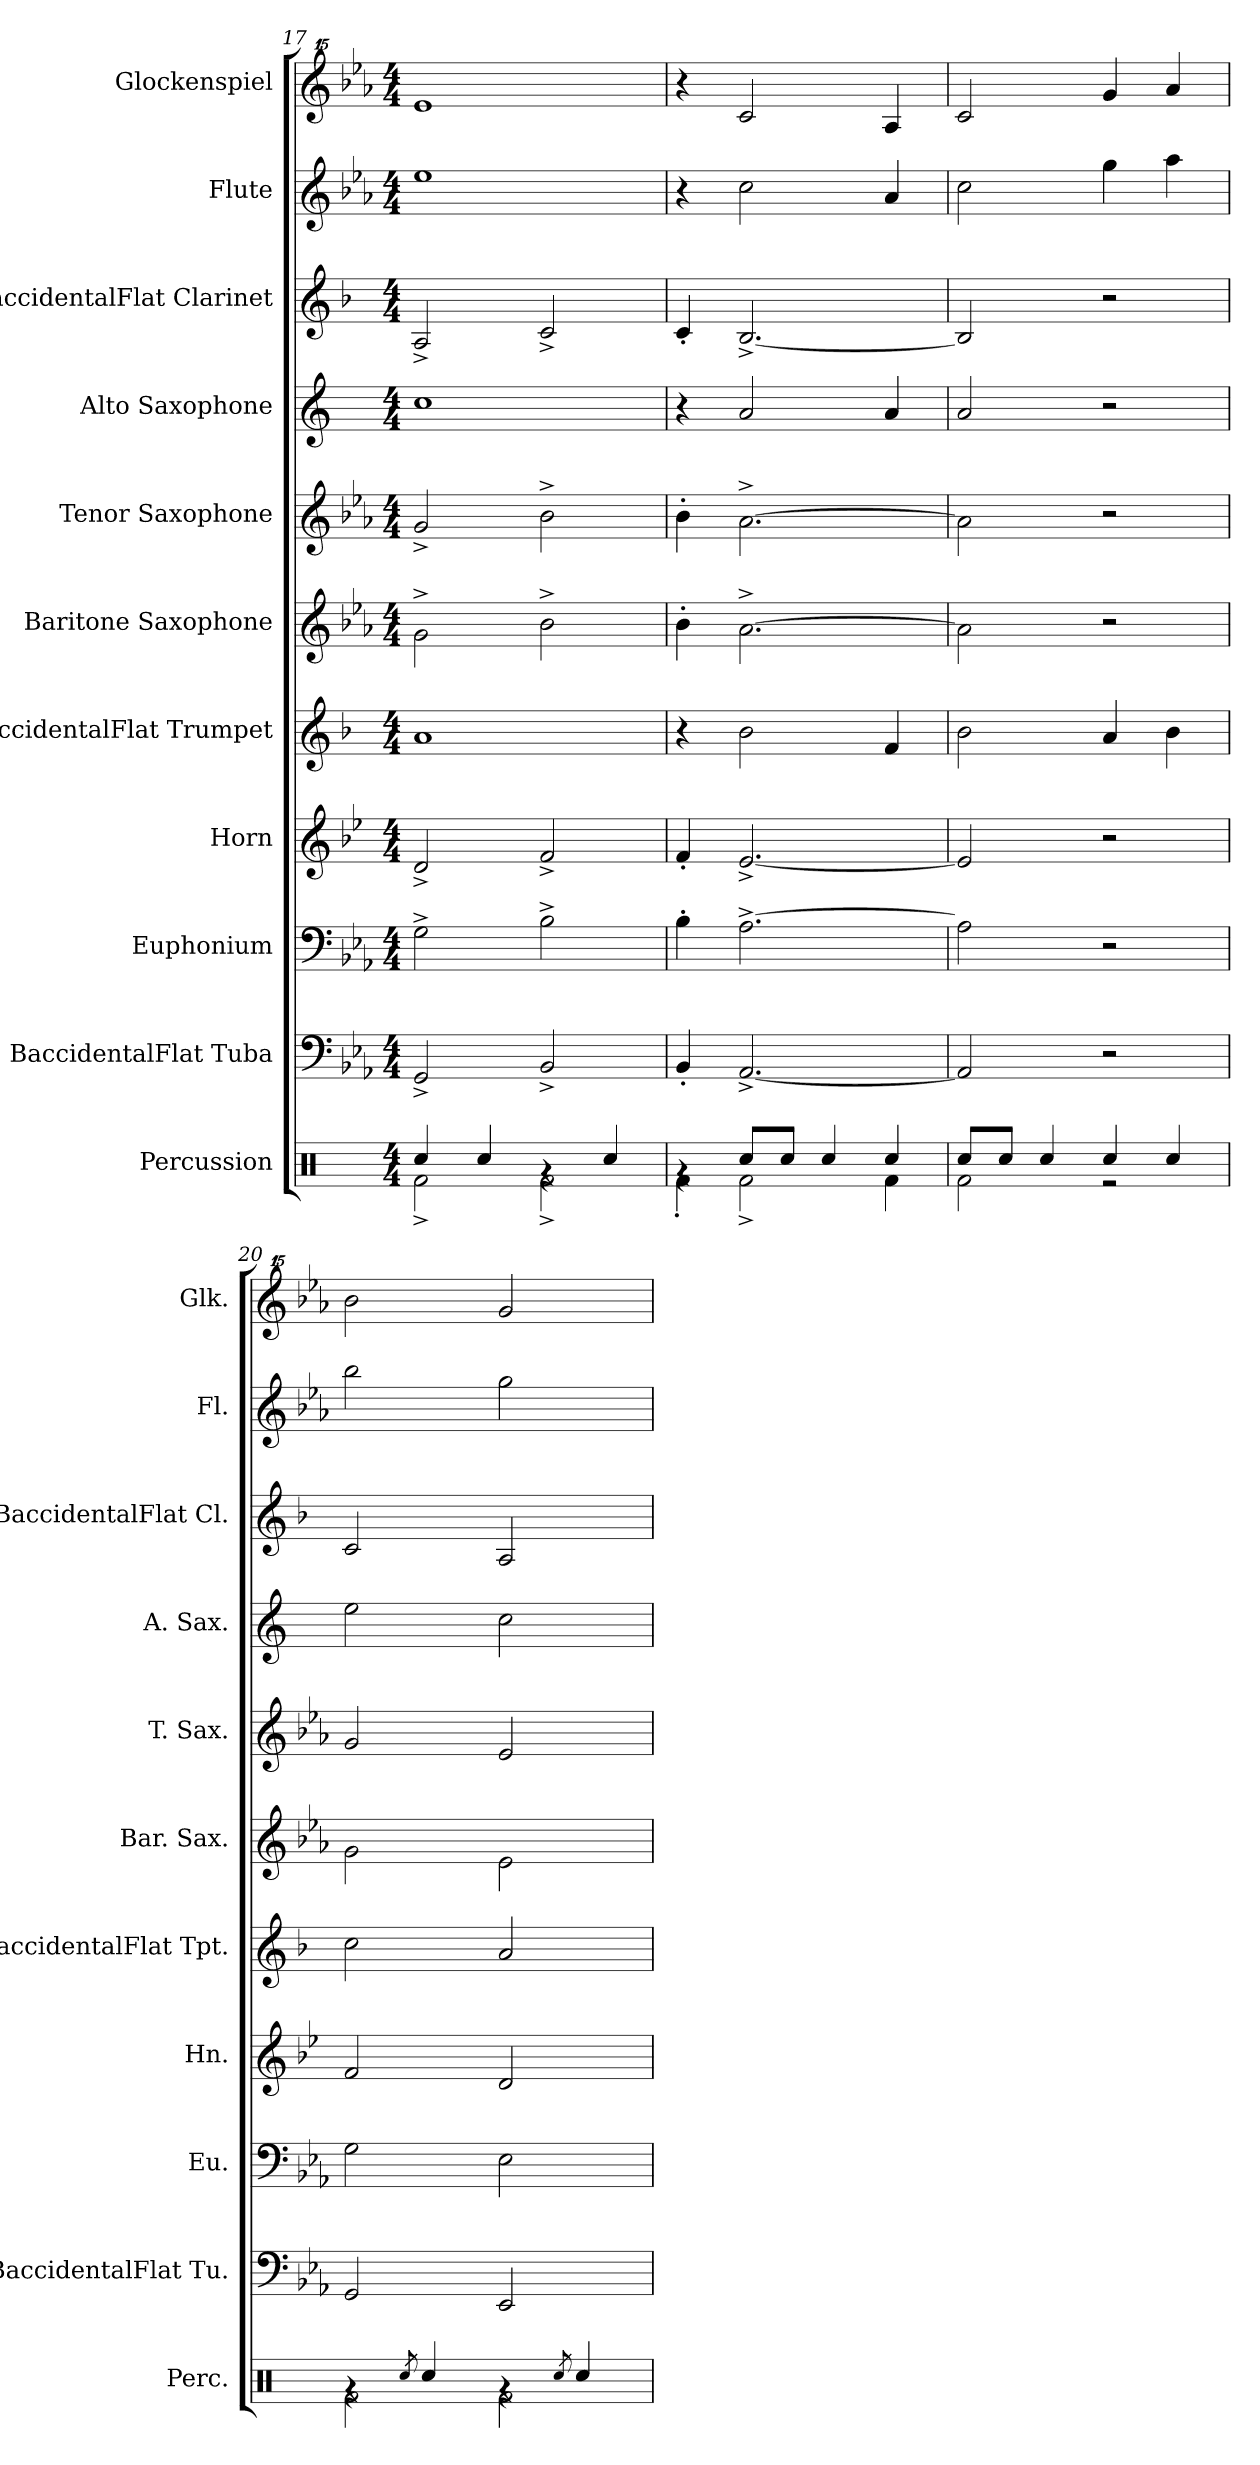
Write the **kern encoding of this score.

**kern	**kern	**kern	**kern	**kern	**kern	**kern	**kern	**kern	**kern	**kern
*part11	*part10	*part9	*part8	*part7	*part6	*part5	*part4	*part3	*part2	*part1
*staff11	*staff10	*staff9	*staff8	*staff7	*staff6	*staff5	*staff4	*staff3	*staff2	*staff1
*I"Percussion	*I"BaccidentalFlat Tuba	*I"Euphonium	*I"Horn	*I"BaccidentalFlat Trumpet	*I"Baritone Saxophone	*I"Tenor Saxophone	*I"Alto Saxophone	*I"BaccidentalFlat Clarinet	*I"Flute	*I"Glockenspiel
*I'Perc.	*I'BaccidentalFlat Tu.	*I'Eu.	*I'Hn.	*I'BaccidentalFlat Tpt.	*I'Bar. Sax.	*I'T. Sax.	*I'A. Sax.	*I'BaccidentalFlat Cl.	*I'Fl.	*I'Glk.
*clefX	*clefF4	*clefF4	*clefG2	*clefG2	*clefG2	*clefG2	*clefG2	*clefG2	*clefG2	*clefG^^2
*	*	*	*ITrd4c7	*ITrd1c2	*ITrd12c21	*ITrd8c14	*ITrd5c9	*ITrd1c2	*	*
*k[]	*k[b-e-a-]	*k[b-e-a-]	*k[b-e-a-]	*k[b-e-a-]	*k[b-e-a-]	*k[b-e-a-]	*k[b-e-a-]	*k[b-e-a-]	*k[b-e-a-]	*k[b-e-a-]
*M4/4	*M4/4	*M4/4	*M4/4	*M4/4	*M4/4	*M4/4	*M4/4	*M4/4	*M4/4	*M4/4
=17	=17	=17	=17	=17	=17	=17	=17	=17	=17	=17
*^	*	*	*	*	*	*	*	*	*	*
4Rcc/	2Rf^\	2GG^/	2G^\	2G^/	1g	2G^\	2G^/	1e-	2G^/	1ee-	1eee-
4Rcc/	.	.	.	.	.	.	.	.	.	.	.
4rg	2Rf^\	2BB-^/	2B-^\	2B-^/	.	2B-^\	2B-^\	.	2B-^/	.	.
4Rcc/	.	.	.	.	.	.	.	.	.	.	.
=18	=18	=18	=18	=18	=18	=18	=18	=18	=18	=18	=18
4rg	4Rf'\	4BB-'/	4B-'\	4B-'/	4r	4B-'\	4B-'\	4r	4B-'/	4r	4r
8Rcc/L	2Rf^\	[2.AA-^/	[2.A-^\	[2.A-^/	2a-\	[2.A-^\	[2.A-^\	2c/	[2.A-^/	2cc\	2ccc/
8Rcc/J	.	.	.	.	.	.	.	.	.	.	.
4Rcc/	.	.	.	.	.	.	.	.	.	.	.
4Rcc/	4Rf\	.	.	.	4e-/	.	.	4c/	.	4a-/	4aa-/
!!LO:PB:g=z
=19	=19	=19	=19	=19	=19	=19	=19	=19	=19	=19	=19
8Rcc/L	2Rf\	2AA-/]	2A-\]	2A-/]	2a-\	2A-\]	2A-\]	2c/	2A-/]	2cc\	2ccc/
8Rcc/J	.	.	.	.	.	.	.	.	.	.	.
4Rcc/	.	.	.	.	.	.	.	.	.	.	.
4Rcc/	2r	2r	2r	2r	4g/	2r	2r	2r	2r	4gg\	4ggg/
4Rcc/	.	.	.	.	4a-\	.	.	.	.	4aa-\	4aaa-/
=20	=20	=20	=20	=20	=20	=20	=20	=20	=20	=20	=20
4rg	2Rf\	2GG/	2G\	2B-/	2b-\	2G\	2G/	2g\	2B-/	2bb-\	2bbb-\
8qRcc/	.	.	.	.	.	.	.	.	.	.	.
4Rcc/	.	.	.	.	.	.	.	.	.	.	.
4rg	2Rf\	2EE-/	2E-\	2G/	2g/	2E-\	2E-/	2e-\	2G/	2gg\	2ggg/
8qRcc/	.	.	.	.	.	.	.	.	.	.	.
4Rcc/	.	.	.	.	.	.	.	.	.	.	.
*v	*v	*	*	*	*	*	*	*	*	*	*
=	=	=	=	=	=	=	=	=	=	=
*-	*-	*-	*-	*-	*-	*-	*-	*-	*-	*-
